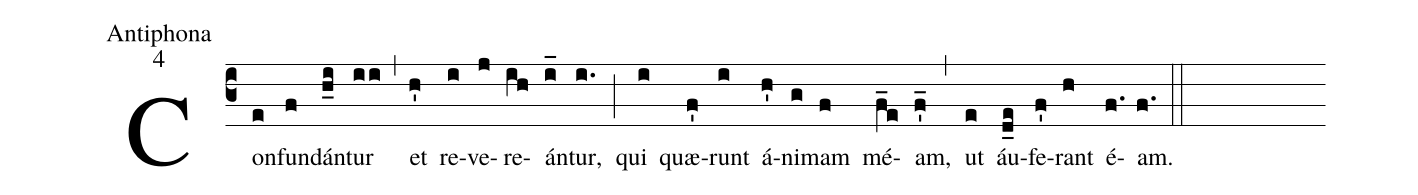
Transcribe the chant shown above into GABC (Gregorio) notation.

office-part:Antiphona;
mode:4;
%%
(c3)
Con(e)fun(f)dán(h_i)tur(ii) (,)
et(h') re(i)ve(j)re(ih)án(i_)tur,(i.) (;)
qui(i) quæ(f')runt(i) á(h')ni(g)mam(f) mé(f_e)am,(f'_) (,)
ut(e) áu(d_e)fe(f')rant(h) é(f.)am.(f.) (::)
